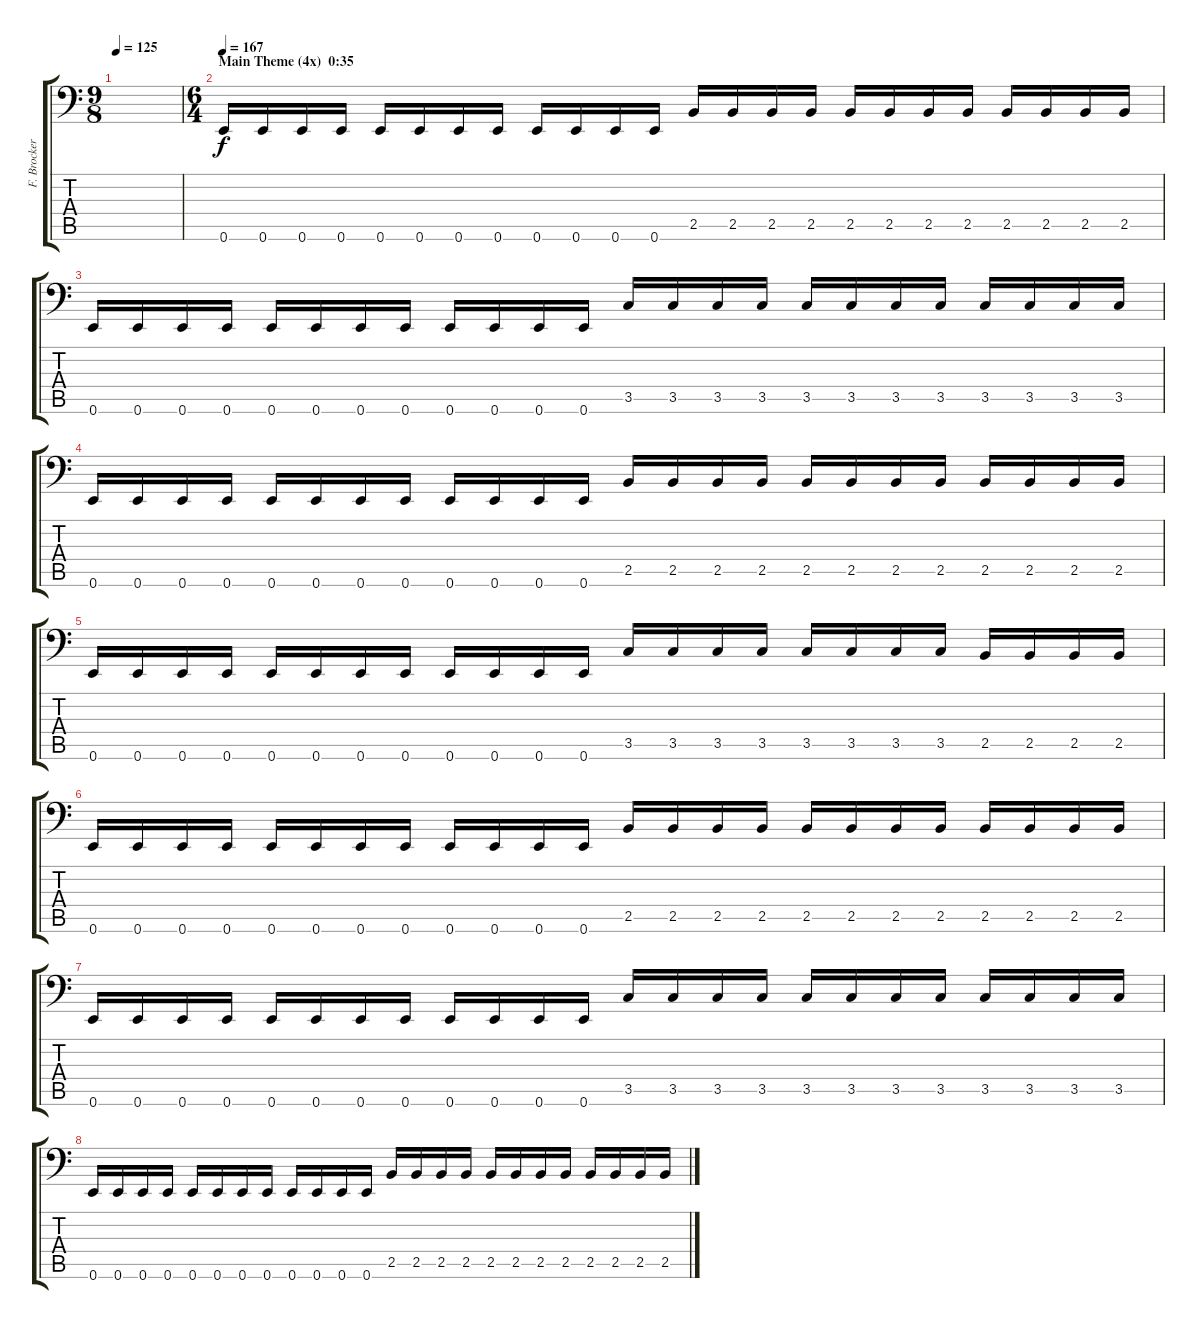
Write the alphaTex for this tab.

\track ("F. Brockert (double)" "F. Brocker") {instrument electricbasspick}
\staff {score tabs}
\tuning (E3 B2 G2 D2 A1 E1) {hide}
\ts (9 8)
\tempo 125
\clef f4
\ks c
|
\ts (6 4)
\section ("" "Main Theme (4x)  0:35")
\tempo 167
0.6.16 0.6.16 0.6.16 0.6.16 0.6.16 0.6.16 0.6.16 0.6.16 0.6.16 0.6.16 0.6.16 0.6.16 2.5.16 2.5.16 2.5.16 2.5.16 2.5.16 2.5.16 2.5.16 2.5.16 2.5.16 2.5.16 2.5.16 2.5.16 |
0.6.16 0.6.16 0.6.16 0.6.16 0.6.16 0.6.16 0.6.16 0.6.16 0.6.16 0.6.16 0.6.16 0.6.16 3.5.16 3.5.16 3.5.16 3.5.16 3.5.16 3.5.16 3.5.16 3.5.16 3.5.16 3.5.16 3.5.16 3.5.16 |
0.6.16 0.6.16 0.6.16 0.6.16 0.6.16 0.6.16 0.6.16 0.6.16 0.6.16 0.6.16 0.6.16 0.6.16 2.5.16 2.5.16 2.5.16 2.5.16 2.5.16 2.5.16 2.5.16 2.5.16 2.5.16 2.5.16 2.5.16 2.5.16 |
0.6.16 0.6.16 0.6.16 0.6.16 0.6.16 0.6.16 0.6.16 0.6.16 0.6.16 0.6.16 0.6.16 0.6.16 3.5.16 3.5.16 3.5.16 3.5.16 3.5.16 3.5.16 3.5.16 3.5.16 2.5.16 2.5.16 2.5.16 2.5.16 |
0.6.16 0.6.16 0.6.16 0.6.16 0.6.16 0.6.16 0.6.16 0.6.16 0.6.16 0.6.16 0.6.16 0.6.16 2.5.16 2.5.16 2.5.16 2.5.16 2.5.16 2.5.16 2.5.16 2.5.16 2.5.16 2.5.16 2.5.16 2.5.16 |
0.6.16 0.6.16 0.6.16 0.6.16 0.6.16 0.6.16 0.6.16 0.6.16 0.6.16 0.6.16 0.6.16 0.6.16 3.5.16 3.5.16 3.5.16 3.5.16 3.5.16 3.5.16 3.5.16 3.5.16 3.5.16 3.5.16 3.5.16 3.5.16 |
0.6.16 0.6.16 0.6.16 0.6.16 0.6.16 0.6.16 0.6.16 0.6.16 0.6.16 0.6.16 0.6.16 0.6.16 2.5.16 2.5.16 2.5.16 2.5.16 2.5.16 2.5.16 2.5.16 2.5.16 2.5.16 2.5.16 2.5.16 2.5.16
